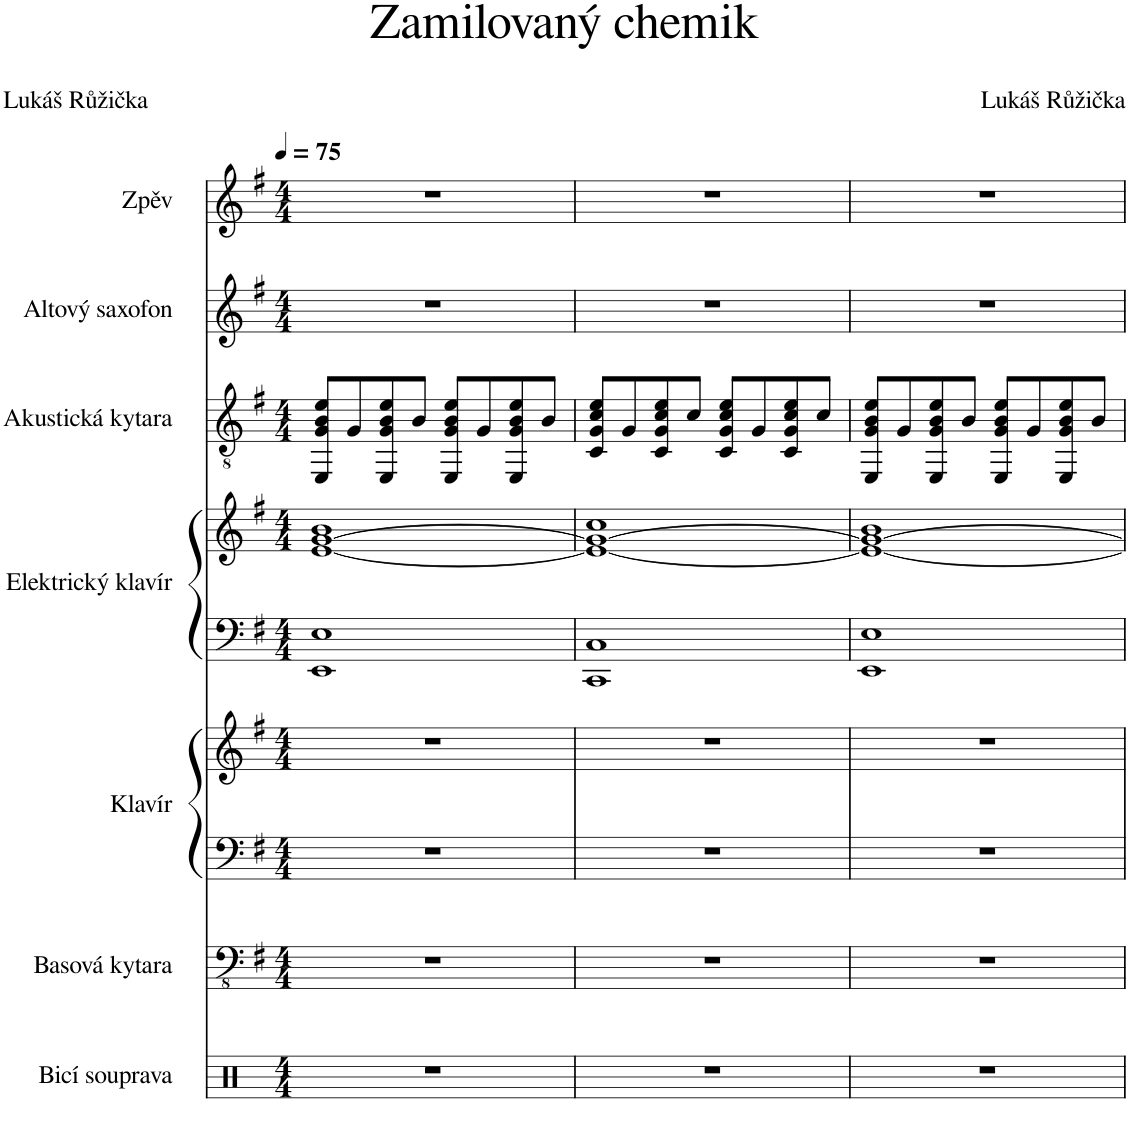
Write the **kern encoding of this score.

**kern	**kern	**kern	**kern	**kern	**kern	**kern	**kern	**kern
*part7	*part6	*part5	*part5	*part4	*part4	*part3	*part2	*part1
*staff9	*staff8	*staff7	*staff6	*staff5	*staff4	*staff3	*staff2	*staff1
*I"Bicí souprava	*I"Basová kytara	*I"Klavír	*	*I"Elektrický klavír	*	*I"Akustická kytara	*I"Altový saxofon	*I"Zpěv
*I'B. soup.	*I'B. kyt.	*I'Klv.	*	*I'El. klv.	*	*I'Kyt.	*I'A. sax.	*
*clefX	*clefFv4	*clefF4	*clefG2	*clefF4	*clefG2	*clefGv2	*clefG2	*clefG2
*	*	*	*	*	*	*	*ITrd12c21	*
*k[]	*k[f#]	*k[f#]	*k[f#]	*k[f#]	*k[f#]	*k[f#]	*k[f#]	*k[f#]
*M4/4	*M4/4	*M4/4	*M4/4	*M4/4	*M4/4	*M4/4	*M4/4	*M4/4
*MM75	*MM75	*MM75	*MM75	*MM75	*MM75	*MM75	*MM75	*MM75
=1	=1	=1	=1	=1	=1	=1	=1	=1
1r	1r	1r	1r	1EE 1E	[1e [1g 1b	8EE/ 8G/ 8B/ 8e/L	1r	1r
.	.	.	.	.	.	8G/	.	.
.	.	.	.	.	.	8EE/ 8G/ 8B/ 8e/	.	.
.	.	.	.	.	.	8B/J	.	.
.	.	.	.	.	.	8EE/ 8G/ 8B/ 8e/L	.	.
.	.	.	.	.	.	8G/	.	.
.	.	.	.	.	.	8EE/ 8G/ 8B/ 8e/	.	.
.	.	.	.	.	.	8B/J	.	.
=2	=2	=2	=2	=2	=2	=2	=2	=2
1r	1r	1r	1r	1CC 1C	1e_ 1g_ 1cc	8C/ 8G/ 8c/ 8e/L	1r	1r
.	.	.	.	.	.	8G/	.	.
.	.	.	.	.	.	8C/ 8G/ 8c/ 8e/	.	.
.	.	.	.	.	.	8c/J	.	.
.	.	.	.	.	.	8C/ 8G/ 8c/ 8e/L	.	.
.	.	.	.	.	.	8G/	.	.
.	.	.	.	.	.	8C/ 8G/ 8c/ 8e/	.	.
.	.	.	.	.	.	8c/J	.	.
=3	=3	=3	=3	=3	=3	=3	=3	=3
1r	1r	1r	1r	1EE 1E	1e_ 1g_ 1b	8EE/ 8G/ 8B/ 8e/L	1r	1r
.	.	.	.	.	.	8G/	.	.
.	.	.	.	.	.	8EE/ 8G/ 8B/ 8e/	.	.
.	.	.	.	.	.	8B/J	.	.
.	.	.	.	.	.	8EE/ 8G/ 8B/ 8e/L	.	.
.	.	.	.	.	.	8G/	.	.
.	.	.	.	.	.	8EE/ 8G/ 8B/ 8e/	.	.
.	.	.	.	.	.	8B/J	.	.
=	=	=	=	=	=	=	=	=
*-	*-	*-	*-	*-	*-	*-	*-	*-
